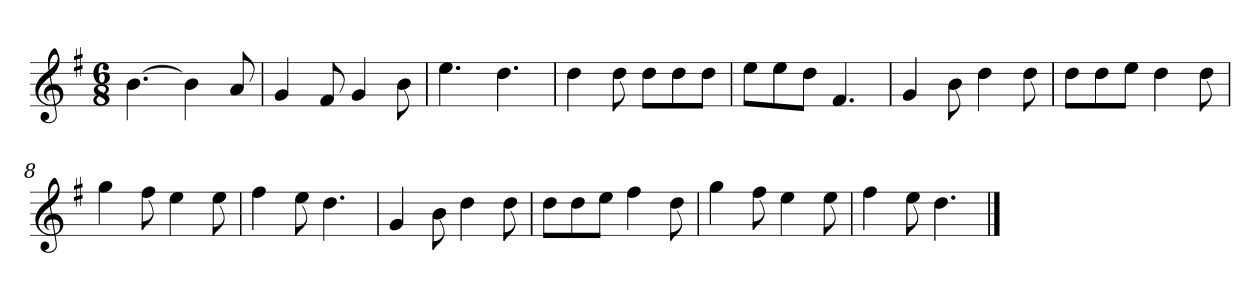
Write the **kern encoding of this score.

**kern
*part1
*staff1
*k[f#]
*M6/8
*MM120
=1
[4.b
4b]
8a
=2
4g
8f#
4g
8b
=3
4.ee
4.dd
=4
4dd
8dd
8ddL
8dd
8ddJ
=5
8eeL
8ee
8ddJ
4.f#
=6
4g
8b
4dd
8dd
=7
8ddL
8dd
8eeJ
4dd
8dd
=8
4gg
8ff#
4ee
8ee
=9
4ff#
8ee
4.dd
=10
4g
8b
4dd
8dd
=11
8ddL
8dd
8eeJ
4ff#
8dd
=12
4gg
8ff#
4ee
8ee
=13
4ff#
8ee
4.dd
==
*-
